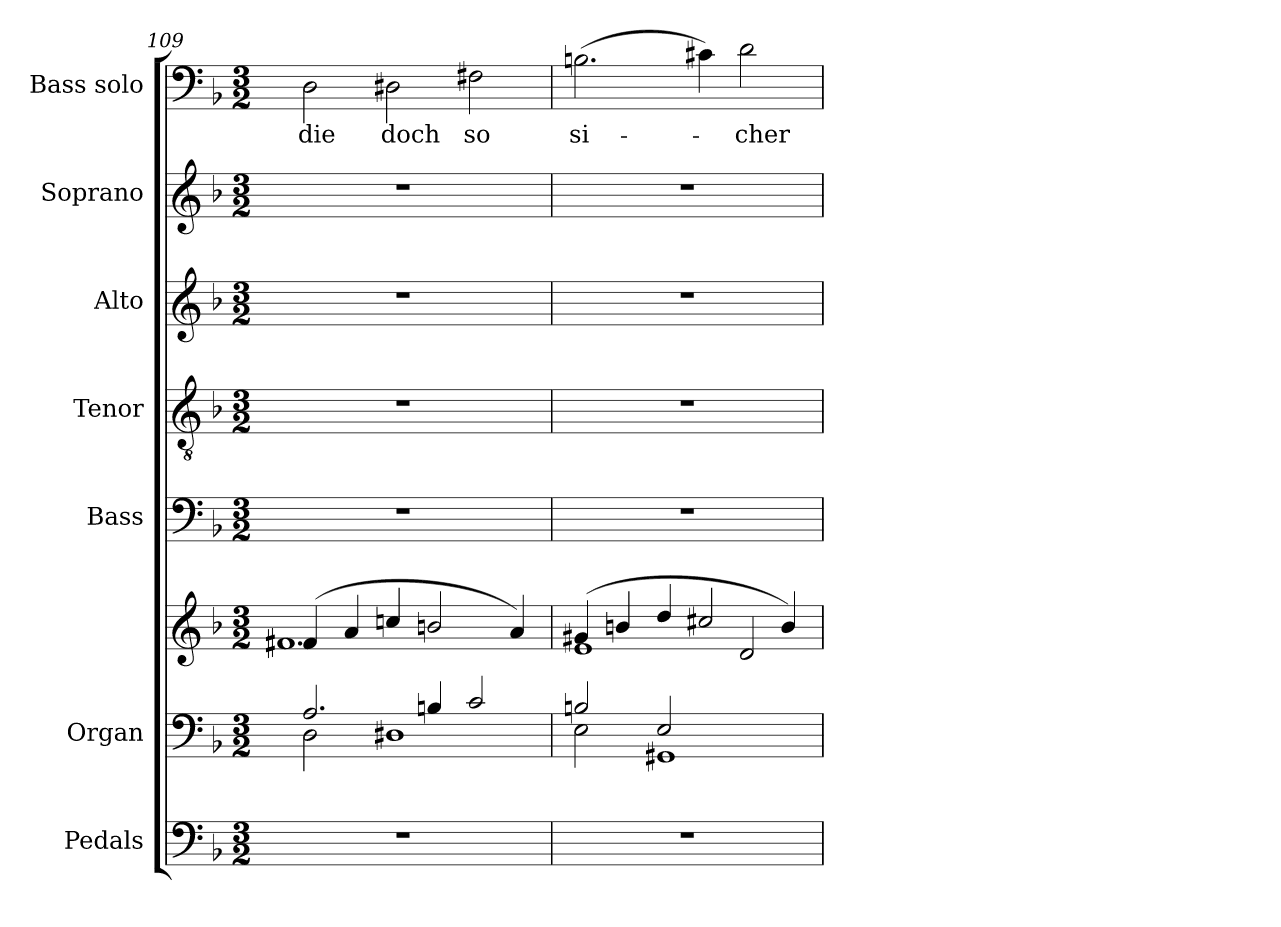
**kern	**kern	**kern	**kern	**kern	**kern	**kern	**kern	**text
*part7	*part6	*part6	*part5	*part4	*part3	*part2	*part1	*part1
*staff8	*staff7	*staff6	*staff5	*staff4	*staff3	*staff2	*staff1	*staff1
*I"Pedals	*I"Organ	*	*I"Bass	*I"Tenor	*I"Alto	*I"Soprano	*I"Bass solo	*
*I'Ped.	*I'Org.	*	*I'B.	*I'T.	*I'A.	*I'S.	*	*
*clefF4	*clefF4	*clefG2	*clefF4	*clefGv2	*clefG2	*clefG2	*clefF4	*
*	*	*	*	*ITrd7c12	*	*	*	*
*k[b-]	*k[b-]	*k[b-]	*k[b-]	*k[b-]	*k[b-]	*k[b-]	*k[b-]	*
*d:	*d:	*d:	*d:	*d:	*d:	*d:	*d:	*
*M3/2	*M3/2	*M3/2	*M3/2	*M3/2	*M3/2	*M3/2	*M3/2	*
=109	=109	=109	=109	=109	=109	=109	=109	=109
!LO:N:vis=1	!	!	!LO:N:vis=1	!LO:N:vis=1	!LO:N:vis=1	!LO:N:vis=1	!	!
*	*^	*^	*	*	*	*	*	*
!	!	!	!	!	!	!	!	!	!	!LO:LY:b:color=#000000
1.r	2.Ai/	2Di\	(4f#Xi/	1.f#i	1.r	1.r	1.r	1.r	2Di\	die
.	.	.	4ai/	.	.	.	.	.	.	.
!	!	!	!	!	!	!	!	!	!	!LO:LY:b:color=#000000
.	.	1D#Xi	4ccni/	.	.	.	.	.	2D#Xi\	doch
.	4Bni/	.	2bni/	.	.	.	.	.	.	.
!	!	!	!	!	!	!	!	!	!	!LO:LY:b:color=#000000
.	2ci/	.	.	.	.	.	.	.	2F#Xi\	so
.	.	.	4ai/)	.	.	.	.	.	.	.
!!LO:LB:g=z
=110	=110	=110	=110	=110	=110	=110	=110	=110	=110	=110
!LO:N:vis=1	!	!	!	!	!LO:N:vis=1	!LO:N:vis=1	!LO:N:vis=1	!LO:N:vis=1	!	!
!	!	!	!	!	!	!	!	!	!	!LO:LY:b:color=#000000
1.r	2Bni/	2Ei\	(4g#Xi/	1ei	1.r	1.r	1.r	1.r	(2.Bni\	si-
.	.	.	4bni/	.	.	.	.	.	.	.
.	2Ei/	1GG#Xi	4ddi/	.	.	.	.	.	.	.
.	.	.	2cc#Xi/	.	.	.	.	.	4c#Xi\)	.
!	!	!	!	!	!	!	!	!	!	!LO:LY:b:color=#000000
.	2ryy	.	.	2di/	.	.	.	.	2di\	-cher
.	.	.	4bi/)	.	.	.	.	.	.	.
*	*v	*v	*	*	*	*	*	*	*	*
*	*	*v	*v	*	*	*	*	*	*
=	=	=	=	=	=	=	=	=
*-	*-	*-	*-	*-	*-	*-	*-	*-
